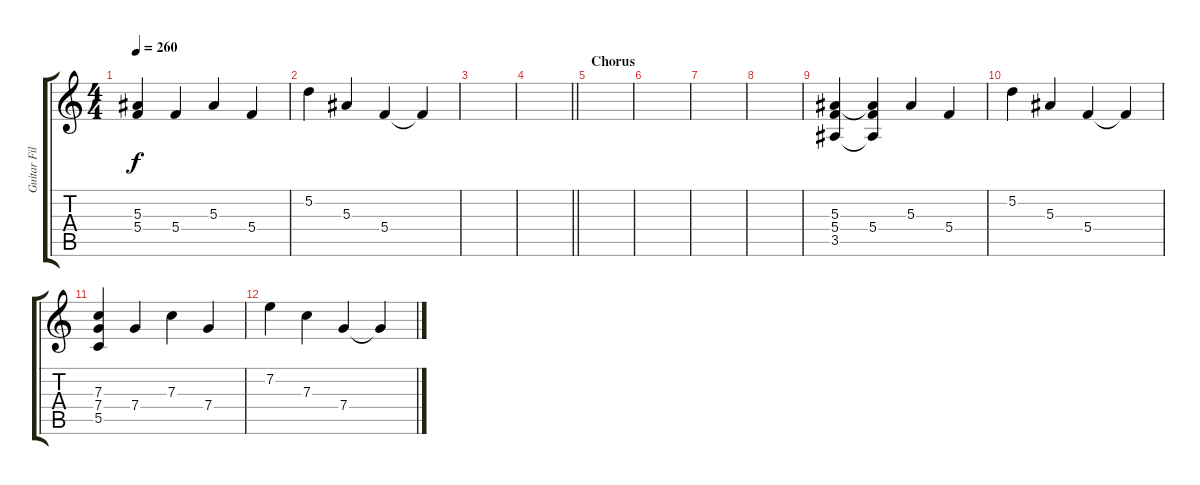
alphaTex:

\track ("Guitar Fills" "Guitar Fil") {instrument distortionguitar}
\staff {score tabs}
\tuning (D4 A3 F3 C3 G2 D2) {hide}
\ts (4 4)
\tempo 260
\clef g2
\ks c
(5.3{t} 5.4{t}).4{dy f} 5.4.4 5.3.4 5.4.4 |
5.2.4 5.3.4 5.4.4 5.4{t}.4 |
|
\barLineRight lightlight
|
\section ("" "Chorus")
|
|
|
|
(5.3 5.4 3.5).4 (5.3{t} 5.4 3.5{t}).4 5.3.4 5.4.4 |
5.2.4 5.3.4 5.4.4 5.4{t}.4 |
(7.3 7.4 5.5).4 7.4.4 7.3.4 7.4.4 |
7.2.4 7.3.4 7.4.4 7.4{t}.4
